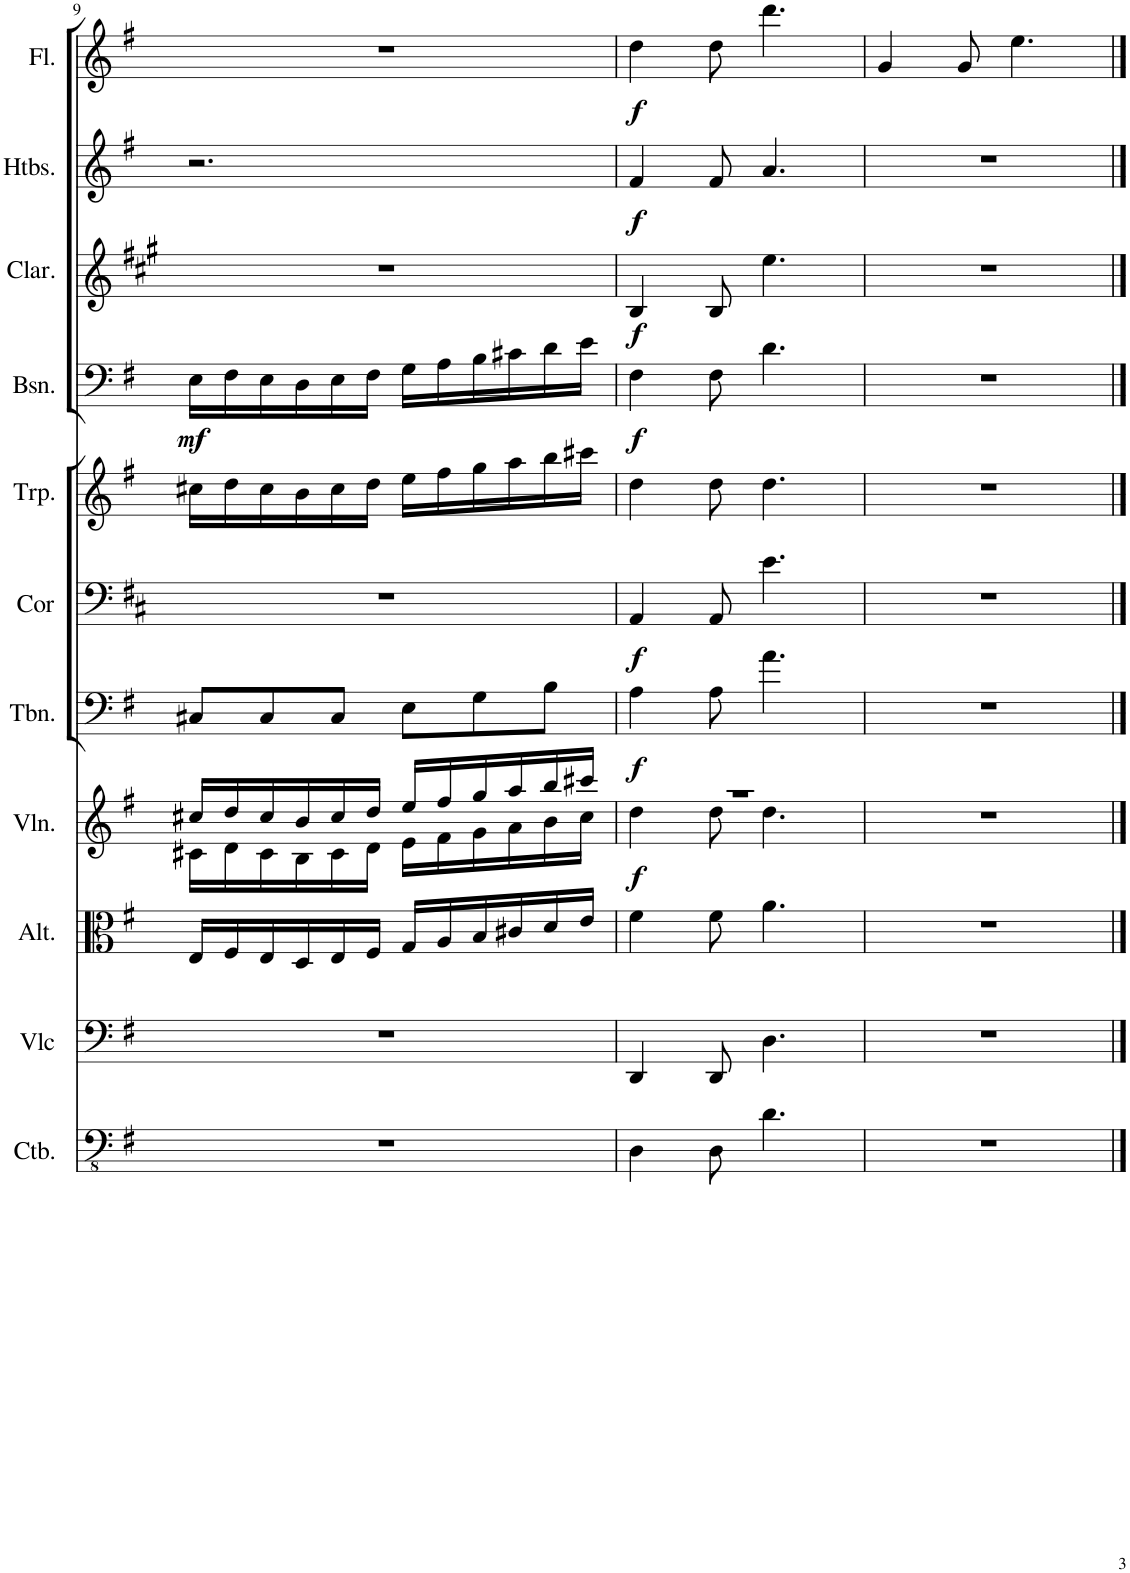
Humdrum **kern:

**kern	**kern	**kern	**kern	**dynam	**kern	**dynam	**kern	**dynam	**kern	**kern	**dynam	**kern	**dynam	**kern	**dynam	**kern	**dynam
*part11	*part10	*part9	*part8	*part8	*part7	*part7	*part6	*part6	*part5	*part4	*part4	*part3	*part3	*part2	*part2	*part1	*part1
*staff11	*staff10	*staff9	*staff8	*staff8	*staff7	*staff7	*staff6	*staff6	*staff5	*staff4	*staff4	*staff3	*staff3	*staff2	*staff2	*staff1	*staff1
*I"Contrebasse	*I"Violoncelle	*I"Alto	*I"Violon	*	*I"Trombone	*	*I"Cor en Fa	*	*I"Trompette en Do	*I"Basson	*	*I"Clarinette en Sib	*	*I"Hautbois	*	*I"Flûte	*
*I'Ctb.	*I'Vlc	*I'Alt.	*I'Vln.	*	*I'Tbn.	*	*I'Cor	*	*I'Trp.	*I'Bsn.	*	*I'Clar.	*	*I'Htbs.	*	*I'Fl.	*
!!LO:PB:g=z
*clefFv4	*clefF4	*clefC3	*clefG2	*	*clefF4	*	*clefF4	*	*clefG2	*clefF4	*	*clefG2	*	*clefG2	*	*clefG2	*
*Trd7c12	*	*	*	*	*	*	*Trd4c7	*	*Trd1c2	*	*	*Trd1c2	*	*	*	*	*
*k[f#]	*k[f#]	*k[f#]	*k[f#]	*	*k[f#]	*	*k[f#c#]	*	*k[f#]	*k[f#]	*	*k[f#c#g#]	*	*k[f#]	*	*k[f#]	*
*M6/8	*M6/8	*M6/8	*M6/8	*	*M6/8	*	*M6/8	*	*M6/8	*M6/8	*	*M6/8	*	*M6/8	*	*M6/8	*
=9	=9	=9	=9	=9	=9	=9	=9	=9	=9	=9	=9	=9	=9	=9	=9	=9	=9
*	*	*	*^	*	*	*	*	*	*	*	*	*	*	*	*	*	*
!	!	!	!	!	!	!	!	!	!	!	!	!LO:DY:b	!	!	!	!	!	!
2.r	2.r	16E/LL	16cc#X/LL	16c#X\LL	.	8C#X/L	.	2.r	.	16cc#X\LL	16E\LL	mf	2.r	.	2.r	.	2.r	.
.	.	16F#/	16dd/	16d\	.	.	.	.	.	16dd\	16F#\	.	.	.	.	.	.	.
.	.	16E/	16cc#/	16c#\	.	8C#/	.	.	.	16cc#\	16E\	.	.	.	.	.	.	.
.	.	16D/	16b/	16B\	.	.	.	.	.	16b\	16D\	.	.	.	.	.	.	.
.	.	16E/	16cc#/	16c#\	.	8C#/J	.	.	.	16cc#\	16E\	.	.	.	.	.	.	.
.	.	16F#/JJ	16dd/JJ	16d\JJ	.	.	.	.	.	16dd\JJ	16F#\JJ	.	.	.	.	.	.	.
.	.	16G/LL	16ee/LL	16e\LL	.	8E\L	.	.	.	16ee\LL	16G\LL	.	.	.	.	.	.	.
.	.	16A/	16ff#/	16f#\	.	.	.	.	.	16ff#\	16A\	.	.	.	.	.	.	.
.	.	16B/	16gg/	16g\	.	8G\	.	.	.	16gg\	16B\	.	.	.	.	.	.	.
.	.	16c#X/	16aa/	16a\	.	.	.	.	.	16aa\	16c#X\	.	.	.	.	.	.	.
.	.	16d/	16bb/	16b\	.	8B\J	.	.	.	16bb\	16d\	.	.	.	.	.	.	.
.	.	16e/JJ	16ccc#X/JJ	16cc#\JJ	.	.	.	.	.	16ccc#X\JJ	16e\JJ	.	.	.	.	.	.	.
=10	=10	=10	=10	=10	=10	=10	=10	=10	=10	=10	=10	=10	=10	=10	=10	=10	=10	=10
!	!	!	!	!	!LO:DY:b	!	!LO:DY:b	!	!LO:DY:b	!	!	!LO:DY:b	!	!LO:DY:b	!	!LO:DY:b	!	!LO:DY:b
4DD\	4DD/	4f#\	2.r	4dd\	f	4A\	f	4AA/	f	4dd\	4F#\	f	4B/	f	4f#/	f	4dd\	f
8DD\	8DD/	8f#\	.	8dd\	.	8A\	.	8AA/	.	8dd\	8F#\	.	8B/	.	8f#/	.	8dd\	.
4.D\	4.D\	4.a\	.	4.dd\	.	4.a\	.	4.e\	.	4.dd\	4.d\	.	4.ee\	.	4.a/	.	4.ddd\	.
*	*	*	*v	*v	*	*	*	*	*	*	*	*	*	*	*	*	*	*
=11	=11	=11	=11	=11	=11	=11	=11	=11	=11	=11	=11	=11	=11	=11	=11	=11	=11
2.r	2.r	2.r	2.r	.	2.r	.	2.r	.	2.r	2.r	.	2.r	.	2.r	.	4g/	.
.	.	.	.	.	.	.	.	.	.	.	.	.	.	.	.	8g/	.
.	.	.	.	.	.	.	.	.	.	.	.	.	.	.	.	4.ee\	.
==	==	==	==	==	==	==	==	==	==	==	==	==	==	==	==	==	==
*-	*-	*-	*-	*-	*-	*-	*-	*-	*-	*-	*-	*-	*-	*-	*-	*-	*-
